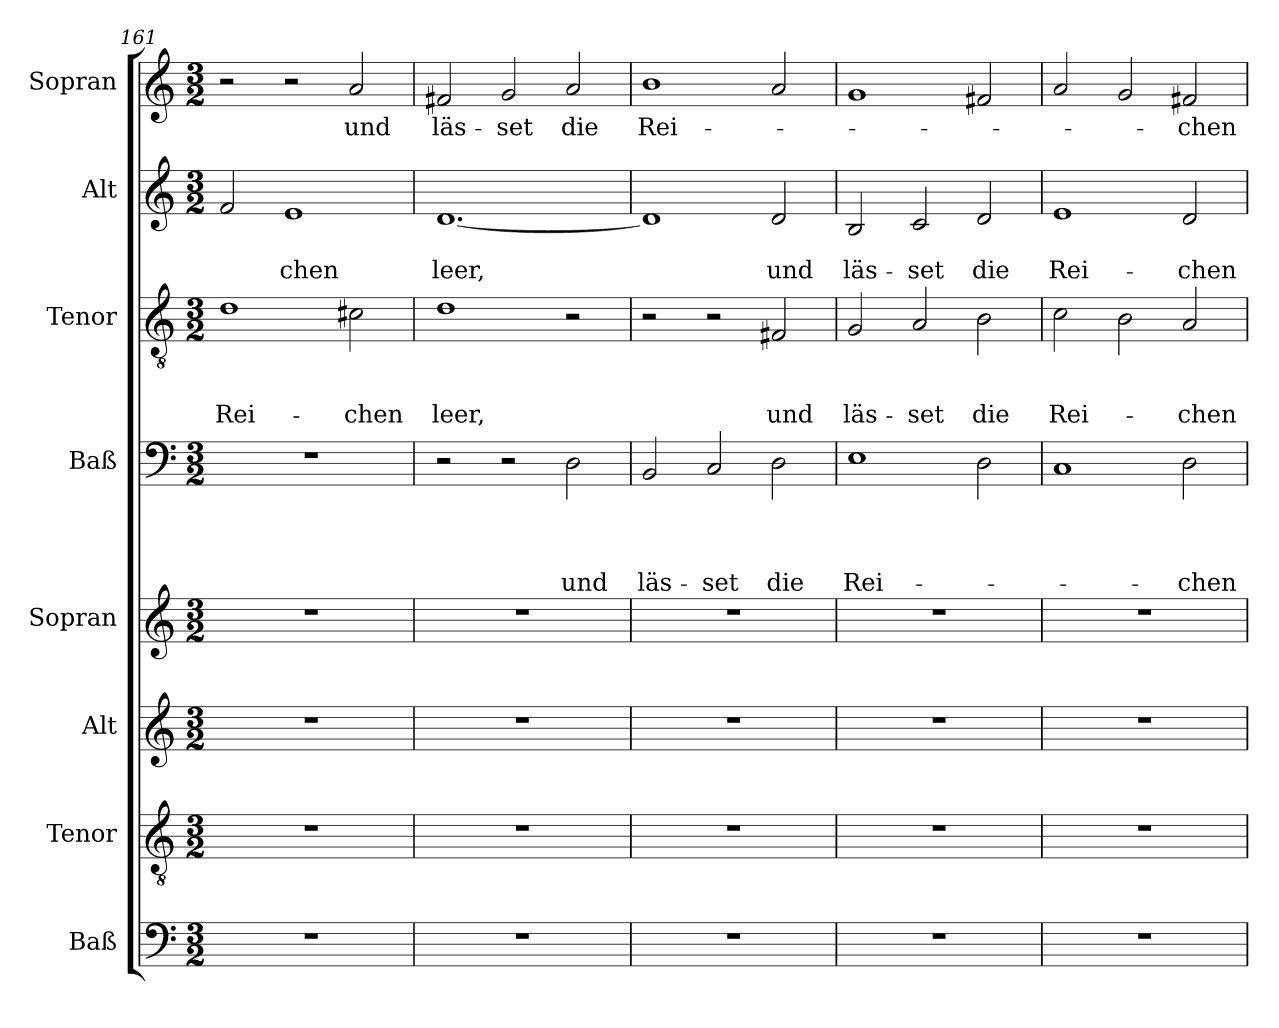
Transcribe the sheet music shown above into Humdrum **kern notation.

**kern	**kern	**kern	**kern	**kern	**text	**text	**text	**text	**kern	**text	**text	**text	**kern	**text	**text	**kern	**text
*part8	*part7	*part6	*part5	*part4	*part4	*part4	*part4	*part4	*part3	*part3	*part3	*part3	*part2	*part2	*part2	*part1	*part1
*staff8	*staff7	*staff6	*staff5	*staff4	*staff4	*staff4	*staff4	*staff4	*staff3	*staff3	*staff3	*staff3	*staff2	*staff2	*staff2	*staff1	*staff1
*I"Baß	*I"Tenor	*I"Alt	*I"Sopran	*I"Baß	*	*	*	*	*I"Tenor	*	*	*	*I"Alt	*	*	*I"Sopran	*
*clefF4	*clefGv2	*clefG2	*clefG2	*clefF4	*	*	*	*	*clefGv2	*	*	*	*clefG2	*	*	*clefG2	*
*k[]	*k[]	*k[]	*k[]	*k[]	*	*	*	*	*k[]	*	*	*	*k[]	*	*	*k[]	*
*C:	*C:	*C:	*C:	*C:	*	*	*	*	*C:	*	*	*	*C:	*	*	*C:	*
*M3/2	*M3/2	*M3/2	*M3/2	*M3/2	*	*	*	*	*M3/2	*	*	*	*M3/2	*	*	*M3/2	*
=161	=161	=161	=161	=161	=161	=161	=161	=161	=161	=161	=161	=161	=161	=161	=161	=161	=161
1.r	1.r	1.r	1.r	1.r	.	.	.	.	1d	.	.	Rei-	2f/	.	.	2r	.
.	.	.	.	.	.	.	.	.	.	.	.	.	1e	.	-chen	2r	.
.	.	.	.	.	.	.	.	.	2c#X\	.	.	-chen	.	.	.	2a/	und
=162	=162	=162	=162	=162	=162	=162	=162	=162	=162	=162	=162	=162	=162	=162	=162	=162	=162
1.r	1.r	1.r	1.r	2r	.	.	.	.	1d	.	.	leer,	[1.d	.	leer,	2f#X/	läs-
.	.	.	.	2r	.	.	.	.	.	.	.	.	.	.	.	2g/	-set
.	.	.	.	2D\	.	.	.	und	2r	.	.	.	.	.	.	2a/	die
=163	=163	=163	=163	=163	=163	=163	=163	=163	=163	=163	=163	=163	=163	=163	=163	=163	=163
1.r	1.r	1.r	1.r	2BB/	.	.	.	läs-	2r	.	.	.	1d]	.	.	1b	Rei-
.	.	.	.	2C/	.	.	.	-set	2r	.	.	.	.	.	.	.	.
.	.	.	.	2D\	.	.	.	die	2F#X/	.	.	und	2d/	.	und	2a/	.
=164	=164	=164	=164	=164	=164	=164	=164	=164	=164	=164	=164	=164	=164	=164	=164	=164	=164
1.r	1.r	1.r	1.r	1E	.	.	.	Rei-	2G/	.	.	läs-	2B/	.	läs-	1g	.
.	.	.	.	.	.	.	.	.	2A/	.	.	-set	2c/	.	-set	.	.
.	.	.	.	2D\	.	.	.	.	2B\	.	.	die	2d/	.	die	2f#X/	.
=165	=165	=165	=165	=165	=165	=165	=165	=165	=165	=165	=165	=165	=165	=165	=165	=165	=165
1.r	1.r	1.r	1.r	1C	.	.	.	.	2c\	.	.	Rei-	1e	.	Rei-	2a/	.
.	.	.	.	.	.	.	.	.	2B\	.	.	.	.	.	.	2g/	.
.	.	.	.	2D\	.	.	.	-chen	2A/	.	.	-chen	2d/	.	-chen	2f#X/	-chen
=	=	=	=	=	=	=	=	=	=	=	=	=	=	=	=	=	=
*-	*-	*-	*-	*-	*-	*-	*-	*-	*-	*-	*-	*-	*-	*-	*-	*-	*-
